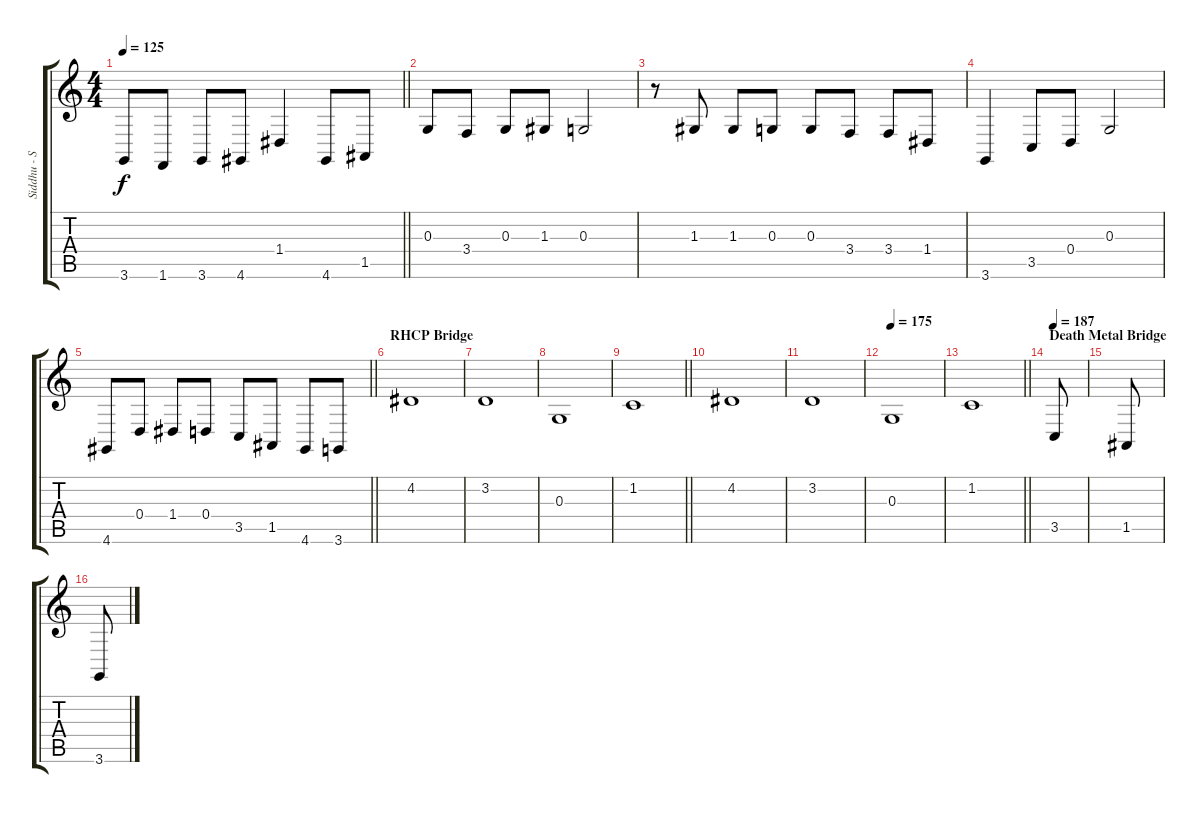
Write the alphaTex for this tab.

\track ("Siddhu - Saxamaphone" "Siddhu - S") {instrument baritonesax}
\staff {score tabs}
\tuning (E4 B3 G3 D3 A2 E2) {hide}
\ts (4 4)
\tempo 125
\clef g2
\barLineRight lightlight
\ks c
3.6.8{dy f} 1.6.8 3.6.8 4.6.8 1.4.4 4.6.8 1.5.8 |
0.3.8 3.4.8 0.3.8 1.3.8 0.3.2 |
r.8 1.3.8 1.3.8 0.3.8 0.3.8 3.4.8 3.4.8 1.4.8 |
3.6.4 3.5.8 0.4.8 0.3.2 |
\barLineRight lightlight
4.6.8 0.4.8 1.4.8 0.4.8 3.5.8 1.5.8 4.6.8 3.6.8 |
\section ("" "RHCP Bridge")
4.2.1 |
3.2.1 |
0.3.1 |
\barLineRight lightlight
1.2.1 |
4.2.1 |
3.2.1 |
\tempo 175
0.3.1 |
\barLineRight lightlight
1.2.1 |
\section ("" "Death Metal Bridge")
\tempo 187
3.5.8 |
1.5.8 |
3.6.8
